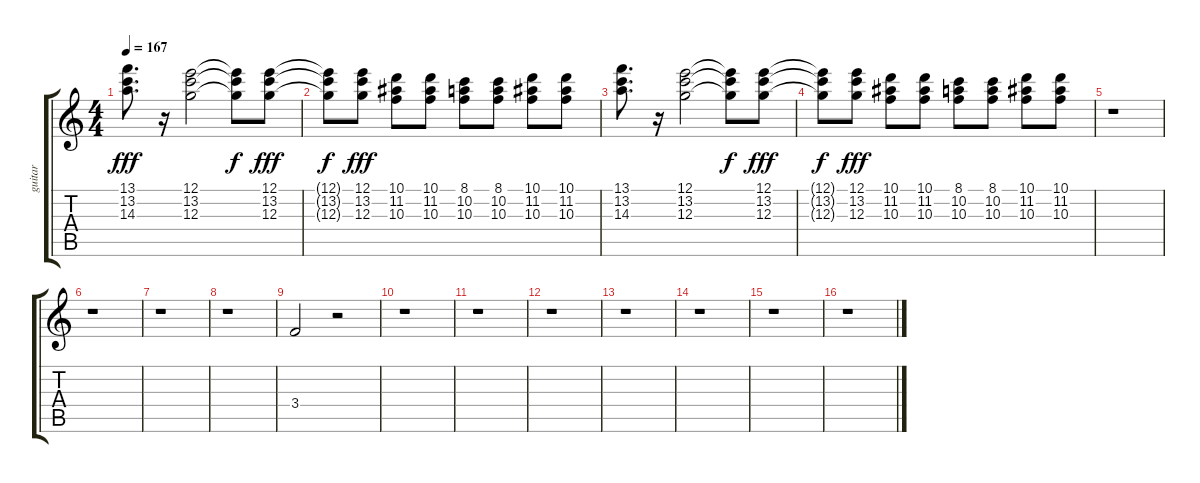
\track ("guitar" "guitar") {instrument overdrivenguitar}
\staff {score tabs}
\tuning (E4 B3 G3 D3 A2 E2) {hide}
\ts (4 4)
\tempo 167
\clef g2
\ks c
(13.1 13.2 14.3).8{d dy fff} r.16 (12.1 13.2 12.3).2 (12.1{t} 13.2{t} 12.3{t}).8{dy f} (12.1 13.2 12.3).8{dy fff} |
(12.1{t} 13.2{t} 12.3{t}).8{dy f} (12.1 13.2 12.3).8{dy fff} (10.1 11.2 10.3).8 (10.1 11.2 10.3).8 (8.1 10.2 10.3).8 (8.1 10.2 10.3).8 (10.1 11.2 10.3).8 (10.1 11.2 10.3).8 |
(13.1 13.2 14.3).8{d} r.16 (12.1 13.2 12.3).2 (12.1{t} 13.2{t} 12.3{t}).8{dy f} (12.1 13.2 12.3).8{dy fff} |
(12.1{t} 13.2{t} 12.3{t}).8{dy f} (12.1 13.2 12.3).8{dy fff} (10.1 11.2 10.3).8 (10.1 11.2 10.3).8 (8.1 10.2 10.3).8 (8.1 10.2 10.3).8 (10.1 11.2 10.3).8 (10.1 11.2 10.3).8 |
r.1 |
r.1 |
r.1 |
r.1 |
3.4.2 r.2 |
r.1 |
r.1 |
r.1 |
r.1 |
r.1 |
r.1 |
r.1
